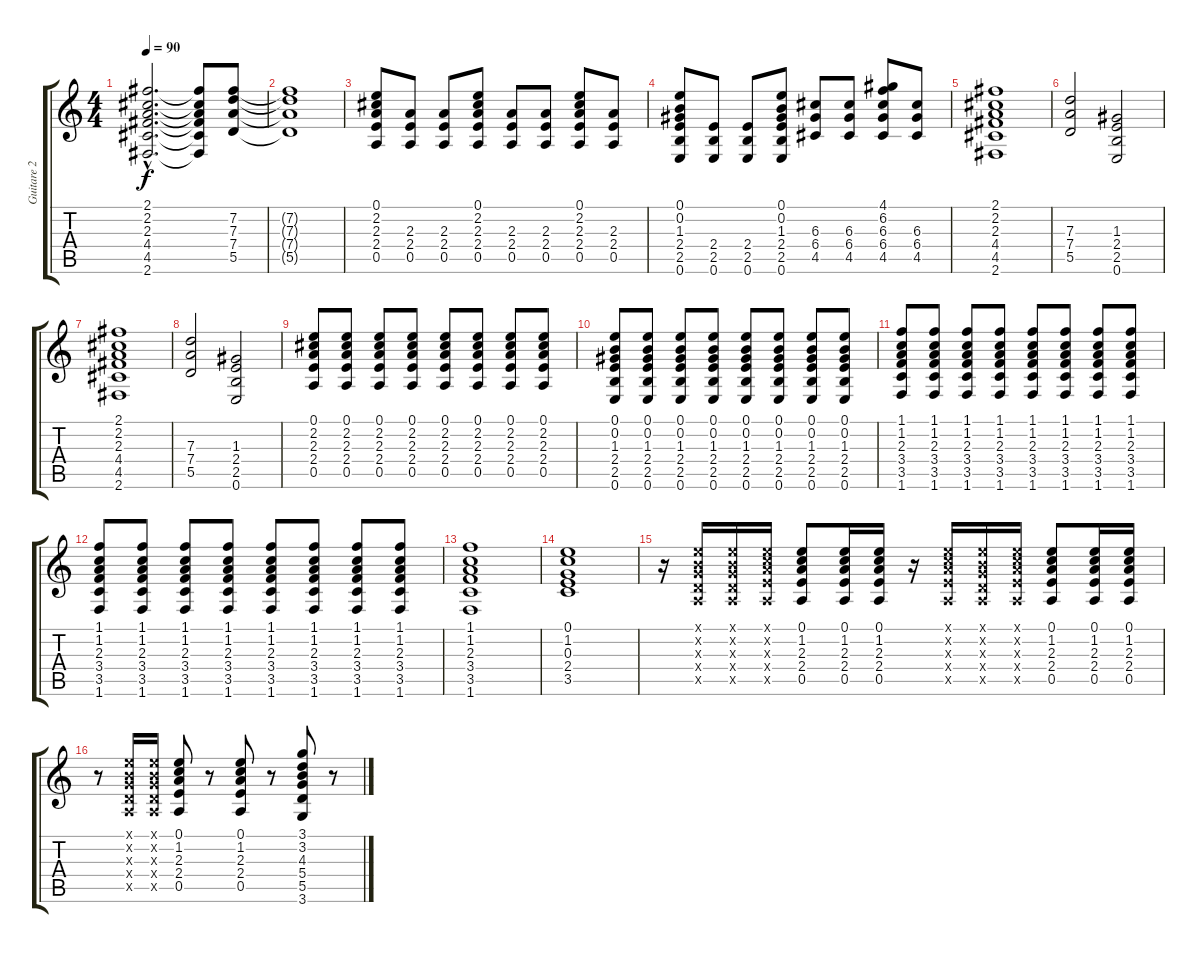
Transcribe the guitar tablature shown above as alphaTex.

\track ("Guitare 2" "Guitare 2") {instrument distortionguitar}
\staff {score tabs}
\tuning (E4 B3 G3 D3 A2 E2) {hide}
\ts (4 4)
\tempo 90
\clef g2
\ks c
(2.1{hac} 2.2{hac} 2.3{hac} 4.4{hac} 4.5{hac} 2.6{hac}).2{d dy f} (2.1{t} 2.2{t} 2.3{t} 4.4{t} 4.5{t} 2.6{t}).8 (7.2 7.3 7.4 5.5).8 |
(7.2{t} 7.3{t} 7.4{t} 5.5{t}).1 |
(0.1 2.2 2.3 2.4 0.5).8 (2.3 2.4 0.5).8 (2.3 2.4 0.5).8 (0.1 2.2 2.3 2.4 0.5).8 (2.3 2.4 0.5).8 (2.3 2.4 0.5).8 (0.1 2.2 2.3 2.4 0.5).8 (2.3 2.4 0.5).8 |
(0.1 0.2 1.3 2.4 2.5 0.6).8 (2.4 2.5 0.6).8 (2.4 2.5 0.6).8 (0.1 0.2 1.3 2.4 2.5 0.6).8 (6.3 6.4 4.5).8 (6.3 6.4 4.5).8 (4.1 6.2 6.3 6.4 4.5).8 (6.3 6.4 4.5).8 |
(2.1 2.2 2.3 4.4 4.5 2.6).1 |
(7.3 7.4 5.5).2 (1.3 2.4 2.5 0.6).2 |
(2.1 2.2 2.3 4.4 4.5 2.6).1 |
(7.3 7.4 5.5).2 (1.3 2.4 2.5 0.6).2 |
(0.1 2.2 2.3 2.4 0.5).8 (0.1 2.2 2.3 2.4 0.5).8 (0.1 2.2 2.3 2.4 0.5).8 (0.1 2.2 2.3 2.4 0.5).8 (0.1 2.2 2.3 2.4 0.5).8 (0.1 2.2 2.3 2.4 0.5).8 (0.1 2.2 2.3 2.4 0.5).8 (0.1 2.2 2.3 2.4 0.5).8 |
(0.1 0.2 1.3 2.4 2.5 0.6).8 (0.1 0.2 1.3 2.4 2.5 0.6).8 (0.1 0.2 1.3 2.4 2.5 0.6).8 (0.1 0.2 1.3 2.4 2.5 0.6).8 (0.1 0.2 1.3 2.4 2.5 0.6).8 (0.1 0.2 1.3 2.4 2.5 0.6).8 (0.1 0.2 1.3 2.4 2.5 0.6).8 (0.1 0.2 1.3 2.4 2.5 0.6).8 |
(1.1 1.2 2.3 3.4 3.5 1.6).8 (1.1 1.2 2.3 3.4 3.5 1.6).8 (1.1 1.2 2.3 3.4 3.5 1.6).8 (1.1 1.2 2.3 3.4 3.5 1.6).8 (1.1 1.2 2.3 3.4 3.5 1.6).8 (1.1 1.2 2.3 3.4 3.5 1.6).8 (1.1 1.2 2.3 3.4 3.5 1.6).8 (1.1 1.2 2.3 3.4 3.5 1.6).8 |
(1.1 1.2 2.3 3.4 3.5 1.6).8 (1.1 1.2 2.3 3.4 3.5 1.6).8 (1.1 1.2 2.3 3.4 3.5 1.6).8 (1.1 1.2 2.3 3.4 3.5 1.6).8 (1.1 1.2 2.3 3.4 3.5 1.6).8 (1.1 1.2 2.3 3.4 3.5 1.6).8 (1.1 1.2 2.3 3.4 3.5 1.6).8 (1.1 1.2 2.3 3.4 3.5 1.6).8 |
(1.1 1.2 2.3 3.4 3.5 1.6).1 |
(0.1 1.2 0.3 2.4 3.5).1 |
r.16 (0.1{x} 0.2{x} 0.3{x} 0.4{x} 0.5{x}).16 (0.1{x} 0.2{x} 0.3{x} 0.4{x} 0.5{x}).16 (0.1{x} 1.2{x} 2.3{x} 2.4{x} 0.5{x}).16 (0.1 1.2 2.3 2.4 0.5).8 (0.1 1.2 2.3 2.4 0.5).16 (0.1 1.2 2.3 2.4 0.5).16 r.16 (0.1{x} 1.2{x} 2.3{x} 2.4{x} 0.5{x}).16 (0.1{x} 0.2{x} 0.3{x} 0.4{x} 0.5{x}).16 (0.1{x} 1.2{x} 2.3{x} 2.4{x} 0.5{x}).16 (0.1 1.2 2.3 2.4 0.5).8 (0.1 1.2 2.3 2.4 0.5).16 (0.1 1.2 2.3 2.4 0.5).16 |
r.8 (0.1{x} 0.2{x} 0.3{x} 0.4{x} 0.5{x}).16 (0.1{x} 0.2{x} 0.3{x} 0.4{x} 0.5{x}).16 (0.1 1.2 2.3 2.4 0.5).8 r.8 (0.1 1.2 2.3 2.4 0.5).8 r.8 (3.1 3.2 4.3 5.4 5.5 3.6).8 r.8
